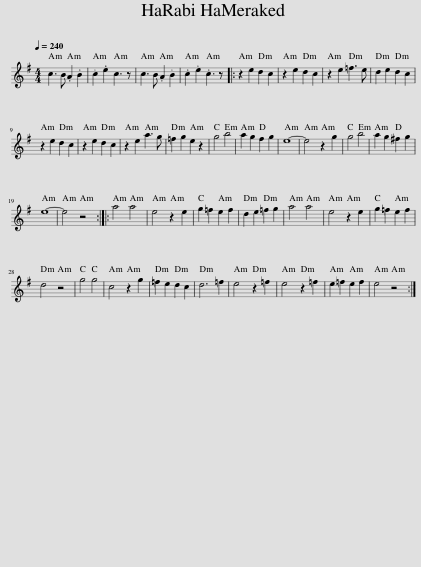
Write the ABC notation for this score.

X:1
L:1/8
Q:1/4=240
M:4/4
I:linebreak $
K:Emin
V:1 treble
V:1
 c3 B .A2 .B2 | .c2 .e2 c3 z | c3 B .A2 .B2 | .c2 .e2 .c3 z |: z2 e2 d2 c2 | %5
 z2 e2 d2 c2 | z2 e2 =f3 e | d2 e2 d2 c2 |$ z2 e2 d2 c2 | z2 e2 d2 c2 | %10
 z2 e2 a3 g | =f2 g2 e2 z2 | g4 b4 | a2 g2 f2 g2 | e8- | %15
 e4 z2 g2 | g4 b4 | a2 g2 ^f2 g2 |$ e8- | e4 z4 :: %20
 a4 a4 | e4 z2 e2 | g2 =f2 e2 f2 | d2 e2 =f2 g2 | a4 a4 | %25
 e4 z2 e2 | g2 =f2 e2 f2 |$ d4 z4 | g4 g4 | c4 z2 g2 | %30
 =f2 e2 d2 c2 | d6 =f2 | e4 z2 =f2 | e4 z2 =f2 | e2 =f2 e2 f2 | %35
 e4 z4 :| %36
